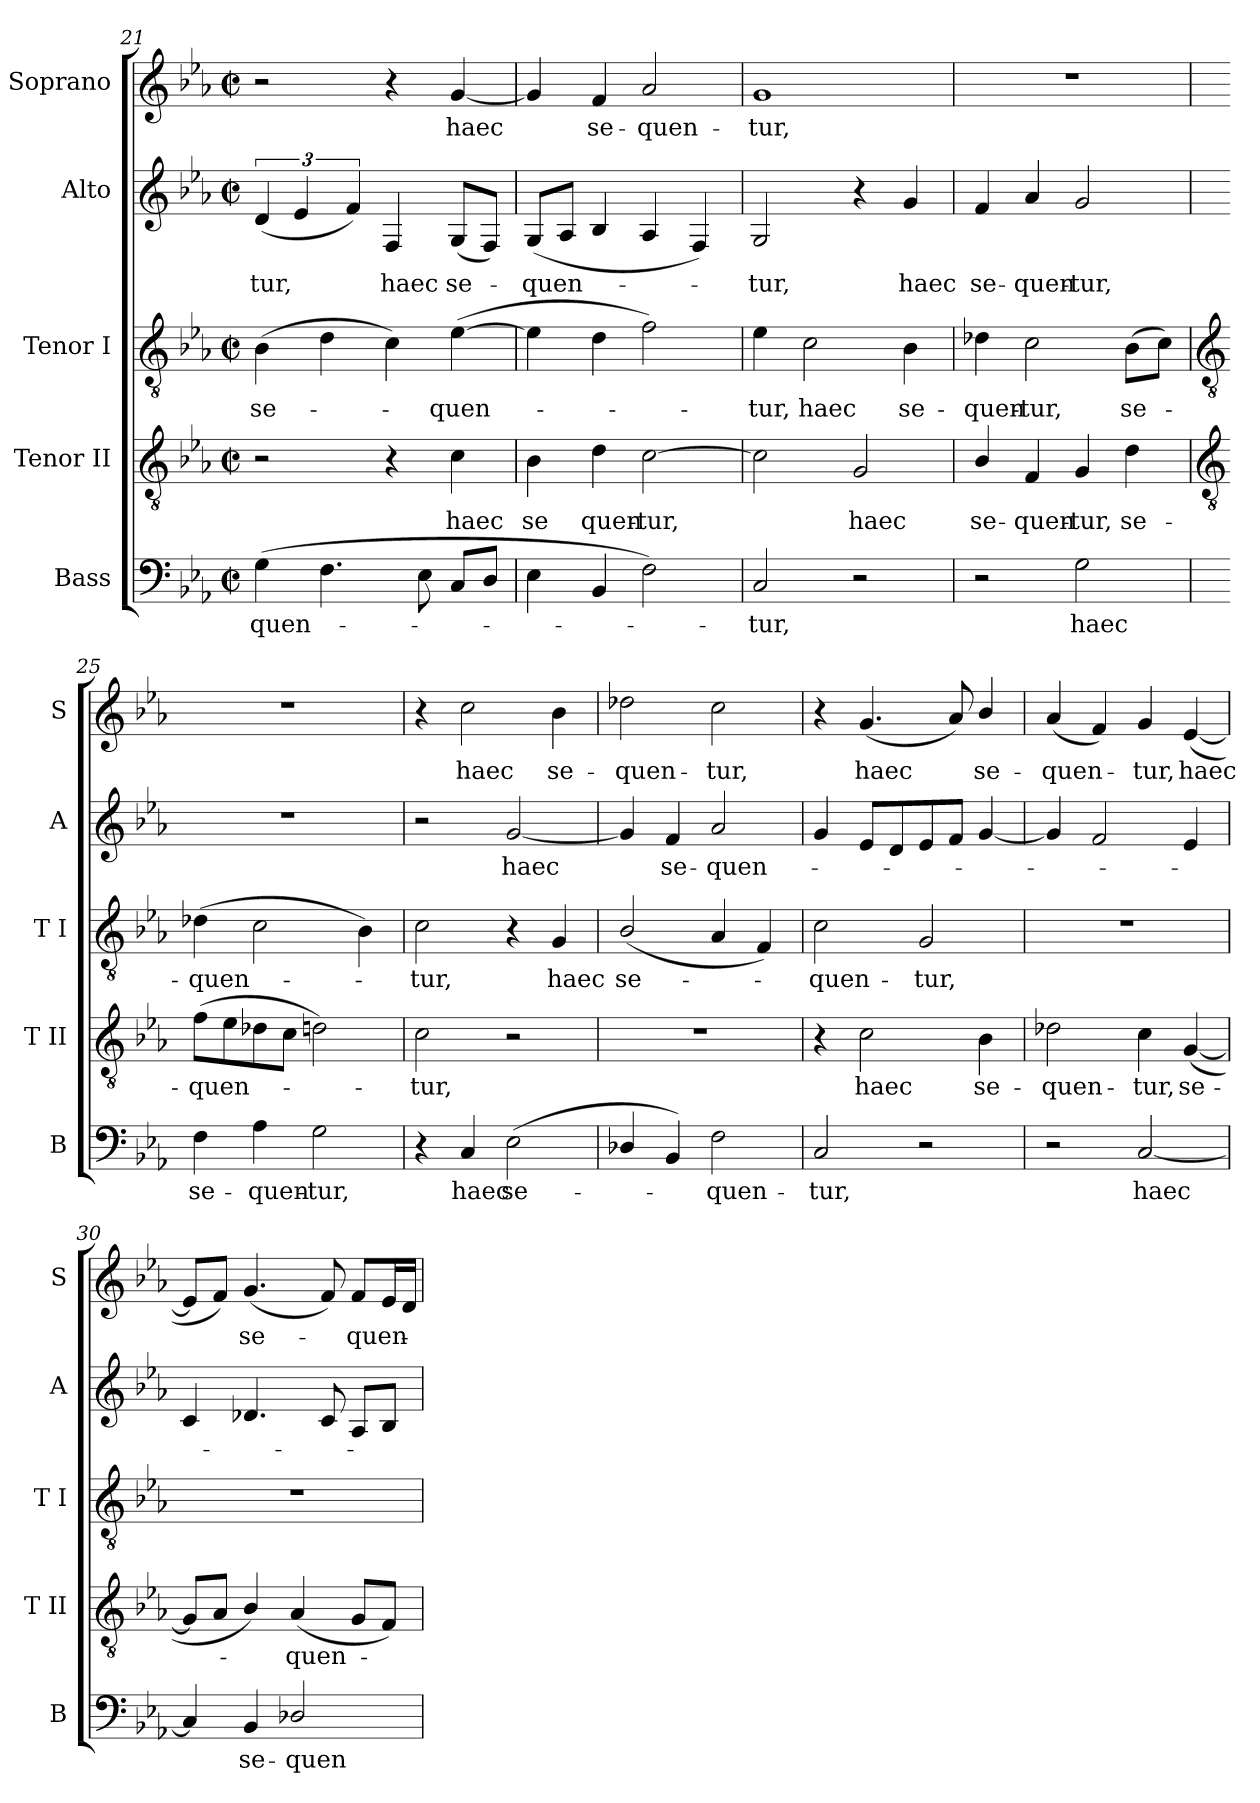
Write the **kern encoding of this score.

**kern	**text	**kern	**text	**kern	**text	**kern	**text	**kern	**text
*part5	*part5	*part4	*part4	*part3	*part3	*part2	*part2	*part1	*part1
*staff5	*staff5	*staff4	*staff4	*staff3	*staff3	*staff2	*staff2	*staff1	*staff1
*I"Bass	*	*I"Tenor II	*	*I"Tenor I	*	*I"Alto	*	*I"Soprano	*
*I'B	*	*I'T II	*	*I'T I	*	*I'A	*	*I'S	*
*clefF4	*	*clefGv2	*	*clefGv2	*	*clefG2	*	*clefG2	*
*k[b-e-a-]	*	*k[b-e-a-]	*	*k[b-e-a-]	*	*k[b-e-a-]	*	*k[b-e-a-]	*
*E-:	*	*E-:	*	*E-:	*	*E-:	*	*E-:	*
*M2/2	*	*M2/2	*	*M2/2	*	*M2/2	*	*M2/2	*
*met(c|)	*	*met(c|)	*	*met(c|)	*	*met(c|)	*	*met(c|)	*
=21	=21	=21	=21	=21	=21	=21	=21	=21	=21
!	!LO:LY:b	!	!	!	!LO:LY:b	!	!LO:LY:b	!	!
(>4G	-quen-	2r	.	(>4B-	se-	(<6d	tur,	2r	.
.	.	.	.	.	.	6e-	.	.	.
4.F	.	.	.	4d	.	.	.	.	.
.	.	.	.	.	.	6f)	.	.	.
!	!	!	!	!	!	!	!LO:LY:b	!	!
.	.	4r	.	4c)	.	4F	haec	4r	.
8E-	.	.	.	.	.	.	.	.	.
!	!	!	!LO:LY:b	!	!LO:LY:b	!	!LO:LY:b	!	!LO:LY:b
8CL	.	4c	haec	(>[4e-	quen-	(<8GL	se-	[4g	haec
8DJ	.	.	.	.	.	8FJ)	.	.	.
=22	=22	=22	=22	=22	=22	=22	=22	=22	=22
!	!	!	!LO:LY:b	!	!	!	!LO:LY:b	!	!
4E-	.	4B-	se	4e-]	.	(<8GL	quen-	4g]	.
.	.	.	.	.	.	8A-J	.	.	.
!	!	!	!LO:LY:b	!	!	!	!	!	!LO:LY:b
4BB-	.	4d	quen-	4d	.	4B-	.	4f	se-
!	!	!	!LO:LY:b	!	!	!	!	!	!LO:LY:b
2F)	.	[2c	-tur,	2f)	.	4A-	.	2a-	-quen-
.	.	.	.	.	.	4F)	.	.	.
=23	=23	=23	=23	=23	=23	=23	=23	=23	=23
!	!LO:LY:b	!	!	!	!LO:LY:b	!	!LO:LY:b	!	!LO:LY:b
2C	tur,	2c]	.	4e-	tur,	2G	tur,	1g	-tur,
!	!	!	!	!	!LO:LY:b	!	!	!	!
.	.	.	.	2c	haec	.	.	.	.
!	!	!	!LO:LY:b	!	!	!	!	!	!
2r	.	2G	haec	.	.	4r	.	.	.
!	!	!	!	!	!LO:LY:b	!	!LO:LY:b	!	!
.	.	.	.	4B-	se-	4g	haec	.	.
=24	=24	=24	=24	=24	=24	=24	=24	=24	=24
!	!	!	!LO:LY:b	!	!LO:LY:b	!	!LO:LY:b	!	!
2r	.	4B-/	se-	4d-X	-quen-	4f	se-	1r	.
!	!	!	!LO:LY:b	!	!LO:LY:b	!	!LO:LY:b	!	!
.	.	4F	-quen-	2c	-tur,	4a-	-quen-	.	.
!	!LO:LY:b	!	!LO:LY:b	!	!	!	!LO:LY:b	!	!
2G	haec	4G	-tur,	.	.	2g	-tur,	.	.
!	!	!	!LO:LY:b	!	!LO:LY:b	!	!	!	!
.	.	4d	se-	(>8B-L	se-	.	.	.	.
.	.	.	.	8cJ)	.	.	.	.	.
!!LO:LB:g=z
=25	=25	=25	=25	=25	=25	=25	=25	=25	=25
*	*	*clefGv2	*	*clefGv2	*	*	*	*	*
!	!LO:LY:b	!	!LO:LY:b	!	!LO:LY:b	!	!	!	!
4F	se-	(>8fL	-quen-	(>4d-X	quen-	1r	.	1r	.
.	.	8e-	.	.	.	.	.	.	.
!	!LO:LY:b	!	!	!	!	!	!	!	!
4A-	-quen-	8d-X	.	2c	.	.	.	.	.
.	.	8cJ	.	.	.	.	.	.	.
!	!LO:LY:b	!	!	!	!	!	!	!	!
2G	-tur,	2dn)	.	.	.	.	.	.	.
.	.	.	.	4B-)	.	.	.	.	.
=26	=26	=26	=26	=26	=26	=26	=26	=26	=26
!	!	!	!LO:LY:b	!	!LO:LY:b	!	!	!	!
4r	.	2c	tur,	2c	tur,	2r	.	4r	.
!	!LO:LY:b	!	!	!	!	!	!	!	!LO:LY:b
4C	haec	.	.	.	.	.	.	2cc	haec
!	!LO:LY:b	!	!	!	!	!	!LO:LY:b	!	!
(<2E-	se-	2r	.	4r	.	[2g	haec	.	.
!	!	!	!	!	!LO:LY:b	!	!	!	!LO:LY:b
.	.	.	.	4G	haec	.	.	4b-	se-
=27	=27	=27	=27	=27	=27	=27	=27	=27	=27
!	!	!	!	!	!LO:LY:b	!	!	!	!LO:LY:b
4D-X/	.	1r	.	(<2B-/	se-	4g]	.	2dd-X	-quen-
!	!	!	!	!	!	!	!LO:LY:b	!	!
4BB-)	.	.	.	.	.	4f	se-	.	.
!	!LO:LY:b	!	!	!	!	!	!LO:LY:b	!	!LO:LY:b
2F	quen-	.	.	4A-	.	2a-	-quen-	2cc	-tur,
.	.	.	.	4F)	.	.	.	.	.
=28	=28	=28	=28	=28	=28	=28	=28	=28	=28
!	!LO:LY:b	!	!	!	!LO:LY:b	!	!	!	!
2C	-tur,	4r	.	2c	quen-	4g	.	4r	.
!	!	!	!LO:LY:b	!	!	!	!	!	!LO:LY:b
.	.	2c	haec	.	.	8e-L	.	(<4.g	haec
.	.	.	.	.	.	8d	.	.	.
!	!	!	!	!	!LO:LY:b	!	!	!	!
2r	.	.	.	2G	-tur,	8e-	.	.	.
.	.	.	.	.	.	8fJ	.	8a-)	.
!	!	!	!LO:LY:b	!	!	!	!	!	!LO:LY:b
.	.	4B-	se-	.	.	[4g	.	4b-/	se-
=29	=29	=29	=29	=29	=29	=29	=29	=29	=29
!	!	!	!LO:LY:b	!	!	!	!	!	!LO:LY:b
2r	.	2d-X	-quen-	1r	.	4g]	.	(<4a-	-quen-
.	.	.	.	.	.	2f	.	4f)	.
!	!LO:LY:b	!	!LO:LY:b	!	!	!	!	!	!LO:LY:b
[2C	haec	4c	-tur,	.	.	.	.	4g	tur,
!	!	!	!LO:LY:b	!	!	!	!	!	!LO:LY:b
.	.	(<[4G	se-	.	.	4e-	.	(<[4e-	haec
=30	=30	=30	=30	=30	=30	=30	=30	=30	=30
4C]	.	8GL]	.	1r	.	4c	.	8e-L]	.
.	.	8A-J	.	.	.	.	.	8fJ)	.
!	!LO:LY:b	!	!	!	!	!	!	!	!LO:LY:b
4BB-	se-	4B-/)	.	.	.	4.d-X	.	(<4.g	se-
!	!LO:LY:b	!	!LO:LY:b	!	!	!	!	!	!
2D-X/	-quen-	(<4A-	quen-	.	.	.	.	.	.
.	.	.	.	.	.	8c	.	8f)	.
!	!	!	!	!	!	!	!	!	!LO:LY:b
.	.	8GL	.	.	.	8A-L	.	8fL	quen-
.	.	8FJ)	.	.	.	8B-J	.	16e-L	.
.	.	.	.	.	.	.	.	16dJJ	.
=	=	=	=	=	=	=	=	=	=
*-	*-	*-	*-	*-	*-	*-	*-	*-	*-
